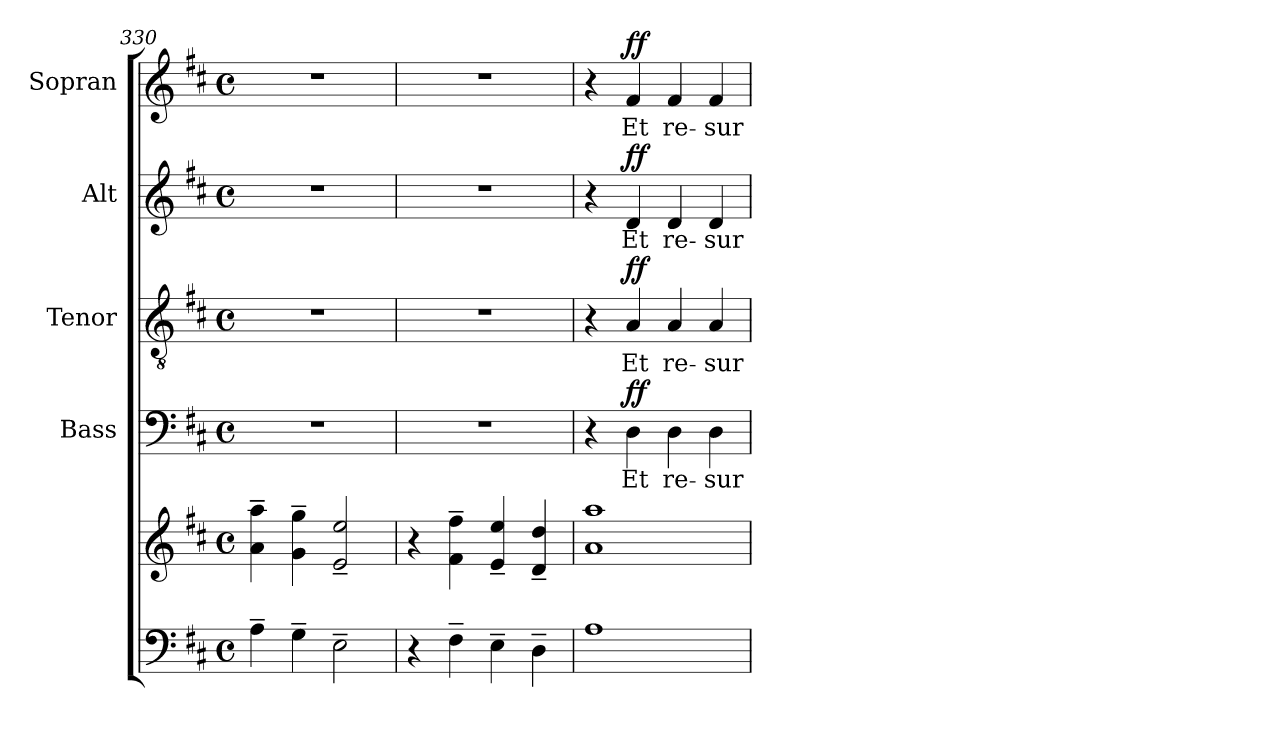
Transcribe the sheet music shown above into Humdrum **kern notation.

**kern	**kern	**kern	**text	**dynam	**kern	**text	**dynam	**kern	**text	**dynam	**kern	**text	**dynam
*part5	*part5	*part4	*part4	*part4	*part3	*part3	*part3	*part2	*part2	*part2	*part1	*part1	*part1
*staff6	*staff5	*staff4	*staff4	*staff4	*staff3	*staff3	*staff3	*staff2	*staff2	*staff2	*staff1	*staff1	*staff1
*	*	*I"Bass	*	*	*I"Tenor	*	*	*I"Alt	*	*	*I"Sopran	*	*
*	*	*I'B.	*	*	*I'T.	*	*	*I'A.	*	*	*I'S.	*	*
*clefF4	*clefG2	*clefF4	*	*	*clefGv2	*	*	*clefG2	*	*	*clefG2	*	*
*k[f#c#]	*k[f#c#]	*k[f#c#]	*	*	*k[f#c#]	*	*	*k[f#c#]	*	*	*k[f#c#]	*	*
*D:	*D:	*D:	*	*	*D:	*	*	*D:	*	*	*D:	*	*
*M4/4	*M4/4	*M4/4	*	*	*M4/4	*	*	*M4/4	*	*	*M4/4	*	*
*met(c)	*met(c)	*met(c)	*	*	*met(c)	*	*	*met(c)	*	*	*met(c)	*	*
=330	=330	=330	=330	=330	=330	=330	=330	=330	=330	=330	=330	=330	=330
4A~>\	4a\~> 4aa\~>	1r	.	.	1r	.	.	1r	.	.	1r	.	.
4G~>\	4g\~> 4gg\~>	.	.	.	.	.	.	.	.	.	.	.	.
2E~>\	2e/~< 2ee/~<	.	.	.	.	.	.	.	.	.	.	.	.
!!LO:LB:g=z
=331	=331	=331	=331	=331	=331	=331	=331	=331	=331	=331	=331	=331	=331
4r	4r	1r	.	.	1r	.	.	1r	.	.	1r	.	.
4F#~>\	4f#\~> 4ff#\~>	.	.	.	.	.	.	.	.	.	.	.	.
4E~>\	4e/~< 4ee/~<	.	.	.	.	.	.	.	.	.	.	.	.
4D~>\	4d/~< 4dd/~<	.	.	.	.	.	.	.	.	.	.	.	.
=332	=332	=332	=332	=332	=332	=332	=332	=332	=332	=332	=332	=332	=332
1A	1a 1aa	4r	.	.	4r	.	.	4r	.	.	4r	.	.
!	!	!	!LO:LY:b	!LO:DY:a	!	!LO:LY:b	!LO:DY:a	!	!LO:LY:b	!LO:DY:a	!	!LO:LY:b	!LO:DY:a
.	.	4D\	Et	ff	4A/	Et	ff	4d/	Et	ff	4f#/	Et	ff
!	!	!	!LO:LY:b	!	!	!LO:LY:b	!	!	!LO:LY:b	!	!	!LO:LY:b	!
.	.	4D\	re-	.	4A/	re-	.	4d/	re-	.	4f#/	re-	.
!	!	!	!LO:LY:b	!	!	!LO:LY:b	!	!	!LO:LY:b	!	!	!LO:LY:b	!
.	.	4D\	-sur-	.	4A/	-sur-	.	4d/	-sur-	.	4f#/	-sur-	.
=	=	=	=	=	=	=	=	=	=	=	=	=	=
*-	*-	*-	*-	*-	*-	*-	*-	*-	*-	*-	*-	*-	*-
